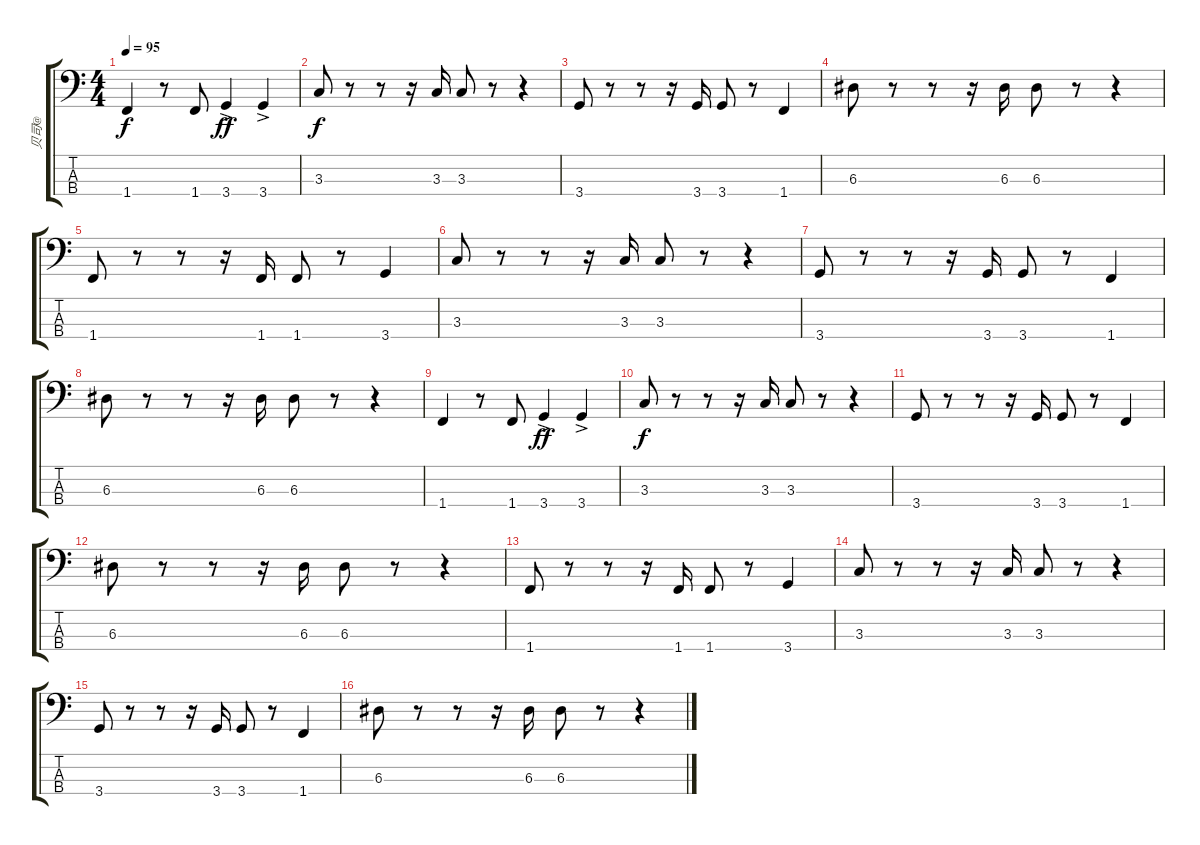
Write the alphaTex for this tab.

\track ("贝司@" "贝司@") {instrument electricbassfinger}
\staff {score tabs}
\tuning (G2 D2 A1 E1) {hide}
\ts (4 4)
\tempo 95
\clef f4
\ks c
1.4.4{dy f} r.8 1.4.8 3.4{ac}.4{dy ff} 3.4{ac}.4 |
3.3.8{dy f} r.8 r.8 r.16 3.3.16 3.3.8 r.8 r.4 |
3.4.8 r.8 r.8 r.16 3.4.16 3.4.8 r.8 1.4.4 |
6.3.8 r.8 r.8 r.16 6.3.16 6.3.8 r.8 r.4 |
1.4.8 r.8 r.8 r.16 1.4.16 1.4.8 r.8 3.4.4 |
3.3.8 r.8 r.8 r.16 3.3.16 3.3.8 r.8 r.4 |
3.4.8 r.8 r.8 r.16 3.4.16 3.4.8 r.8 1.4.4 |
6.3.8 r.8 r.8 r.16 6.3.16 6.3.8 r.8 r.4 |
1.4.4 r.8 1.4.8 3.4{ac}.4{dy ff} 3.4{ac}.4 |
3.3.8{dy f} r.8 r.8 r.16 3.3.16 3.3.8 r.8 r.4 |
3.4.8 r.8 r.8 r.16 3.4.16 3.4.8 r.8 1.4.4 |
6.3.8 r.8 r.8 r.16 6.3.16 6.3.8 r.8 r.4 |
1.4.8 r.8 r.8 r.16 1.4.16 1.4.8 r.8 3.4.4 |
3.3.8 r.8 r.8 r.16 3.3.16 3.3.8 r.8 r.4 |
3.4.8 r.8 r.8 r.16 3.4.16 3.4.8 r.8 1.4.4 |
6.3.8 r.8 r.8 r.16 6.3.16 6.3.8 r.8 r.4
